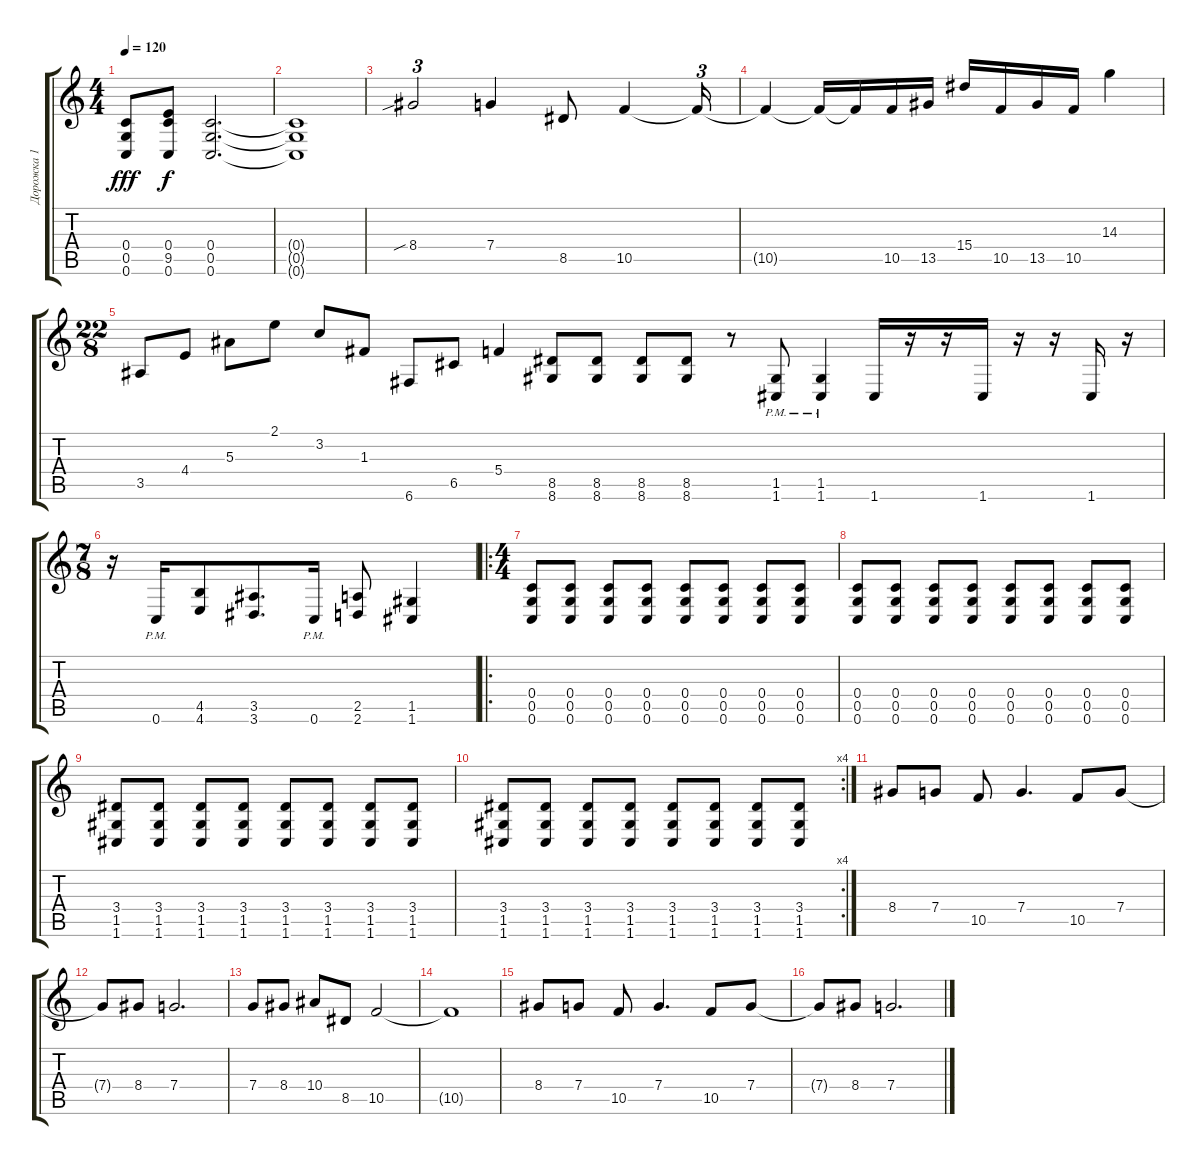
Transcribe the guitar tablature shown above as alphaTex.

\track ("Дорожка 1" "Дорожка 1") {instrument overdrivenguitar}
\staff {score tabs}
\tuning (D4 A3 F3 C3 G2 C2) {hide}
\ts (4 4)
\tempo 120
\clef g2
\ks c
(0.4 0.5 0.6).8{dy fff} (0.4 9.5 0.6).8{dy f} (0.4 0.5 0.6).2{d} |
(0.4{t} 0.5{t} 0.6{t}).1 |
8.4{sib}.2{tu (3 2)} 7.4.4 8.5.8 10.5.4 10.5{t}.16{tu (3 2)} |
10.5{t}.4 10.5{t}.16 10.5{t}.16 10.5.16 13.5.16 15.4.16 10.5.16 13.5.16 10.5.16 14.3.4 |
\ts (22 8)
3.5.8 4.4.8 5.3.8 2.1.8 3.2.8 1.3.8 6.6.8 6.5.8 5.4.4 (8.5 8.6).8 (8.5 8.6).8 (8.5 8.6).8 (8.5 8.6).8 r.8 (1.5{pm} 1.6{pm}).8 (1.5{pm} 1.6{pm}).4 1.6.16 r.16 r.16 1.6.16 r.16 r.16 1.6.16 r.16 |
\ts (7 8)
r.16 0.6{pm}.16 (4.5 4.6).8 (3.5 3.6).8{d} 0.6{pm}.16 (2.5 2.6).8 (1.5 1.6).4 |
\ro
\ts (4 4)
(0.4 0.5 0.6).8 (0.4 0.5 0.6).8 (0.4 0.5 0.6).8 (0.4 0.5 0.6).8 (0.4 0.5 0.6).8 (0.4 0.5 0.6).8 (0.4 0.5 0.6).8 (0.4 0.5 0.6).8 |
(0.4 0.5 0.6).8 (0.4 0.5 0.6).8 (0.4 0.5 0.6).8 (0.4 0.5 0.6).8 (0.4 0.5 0.6).8 (0.4 0.5 0.6).8 (0.4 0.5 0.6).8 (0.4 0.5 0.6).8 |
(3.4 1.5 1.6).8 (3.4 1.5 1.6).8 (3.4 1.5 1.6).8 (3.4 1.5 1.6).8 (3.4 1.5 1.6).8 (3.4 1.5 1.6).8 (3.4 1.5 1.6).8 (3.4 1.5 1.6).8 |
\rc 4
(3.4 1.5 1.6).8 (3.4 1.5 1.6).8 (3.4 1.5 1.6).8 (3.4 1.5 1.6).8 (3.4 1.5 1.6).8 (3.4 1.5 1.6).8 (3.4 1.5 1.6).8 (3.4 1.5 1.6).8 |
8.4.8 7.4.8 10.5.8 7.4.4{d} 10.5.8 7.4.8 |
7.4{t}.8 8.4.8 7.4.2{d} |
7.4.8 8.4.8 10.4.8 8.5.8 10.5.2 |
10.5{t}.1 |
8.4.8 7.4.8 10.5.8 7.4.4{d} 10.5.8 7.4.8 |
7.4{t}.8 8.4.8 7.4.2{d}
